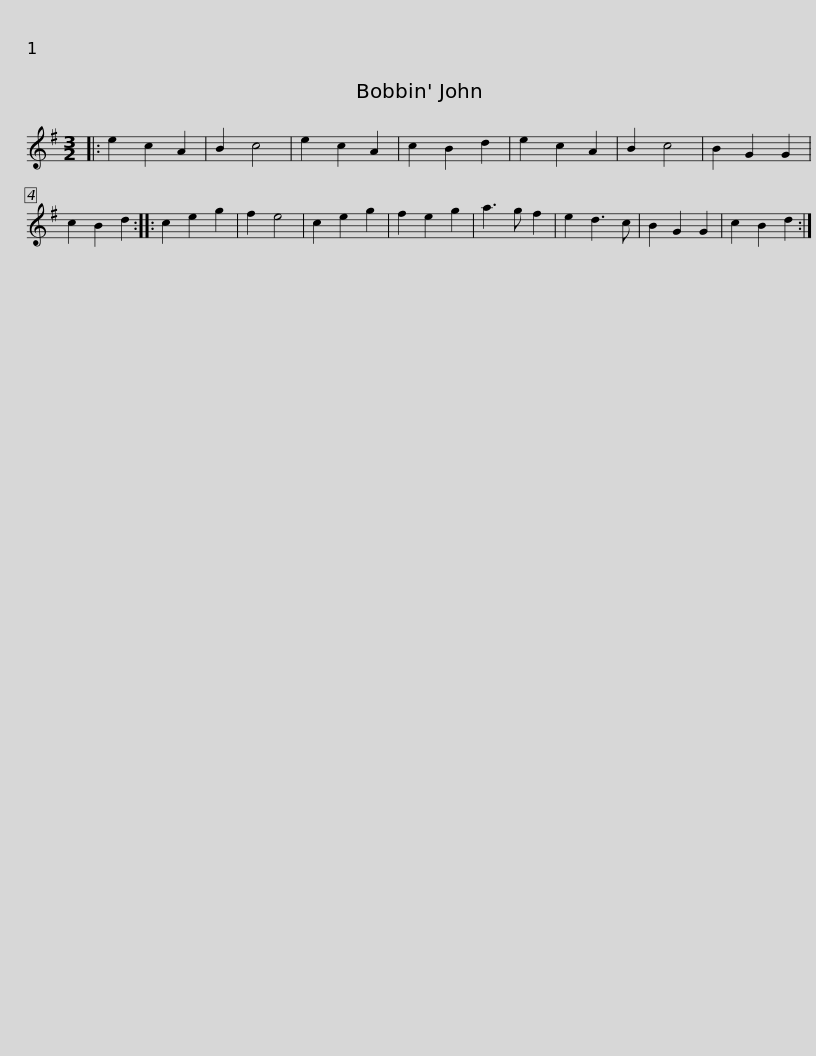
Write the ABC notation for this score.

X:1
L:1/8
M:3/2
I:linebreak $
K:G
V:1 treble
V:1
|: e2 c2 A2 | B2 c4 | e2 c2 A2 | c2 B2 d2 | e2 c2 A2 | %5
 B2 c4 | B2 G2 G2 | c2 B2 d2 :: c2 e2 g2 | f2 e4 | %10
 c2 e2 g2 | f2 e2 g2 | a3 g f2 |$ e2 d3 c | B2 G2 G2 | %15
 c2 B2 d2 :| %16
